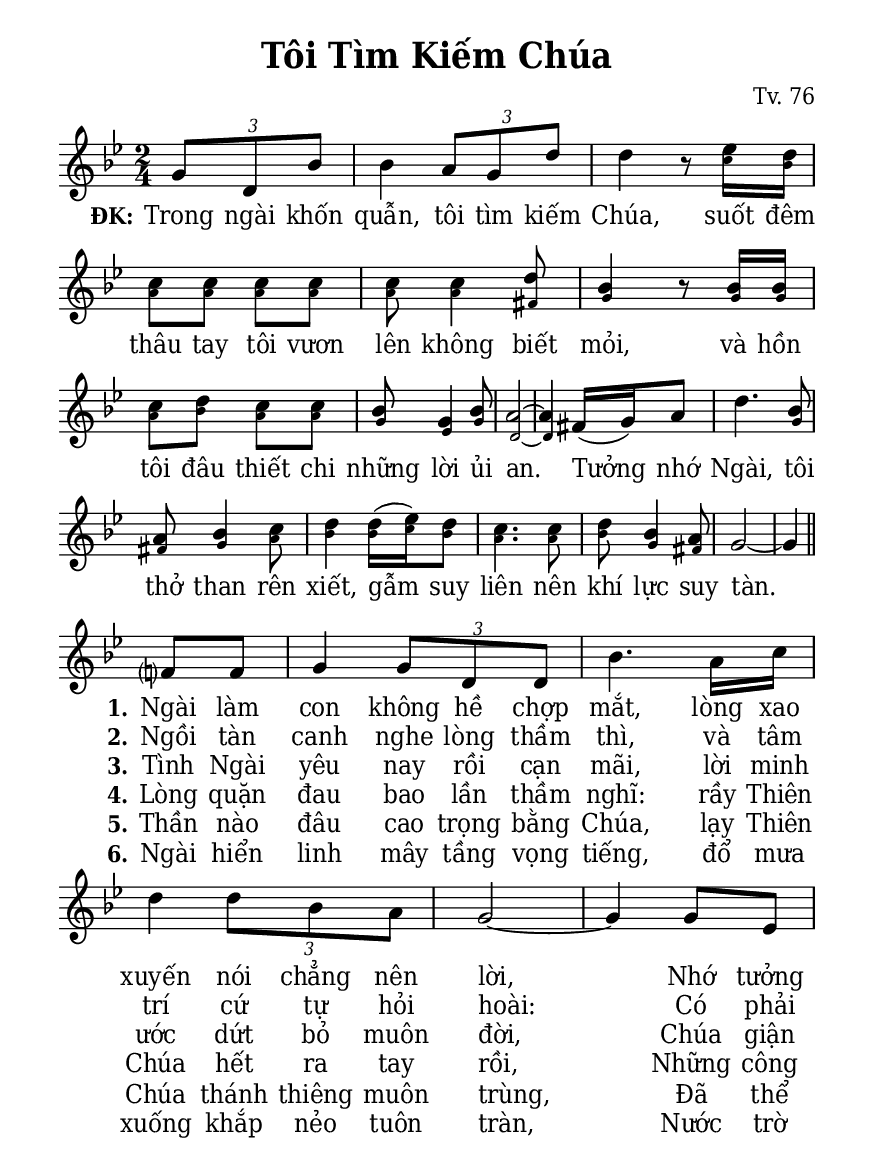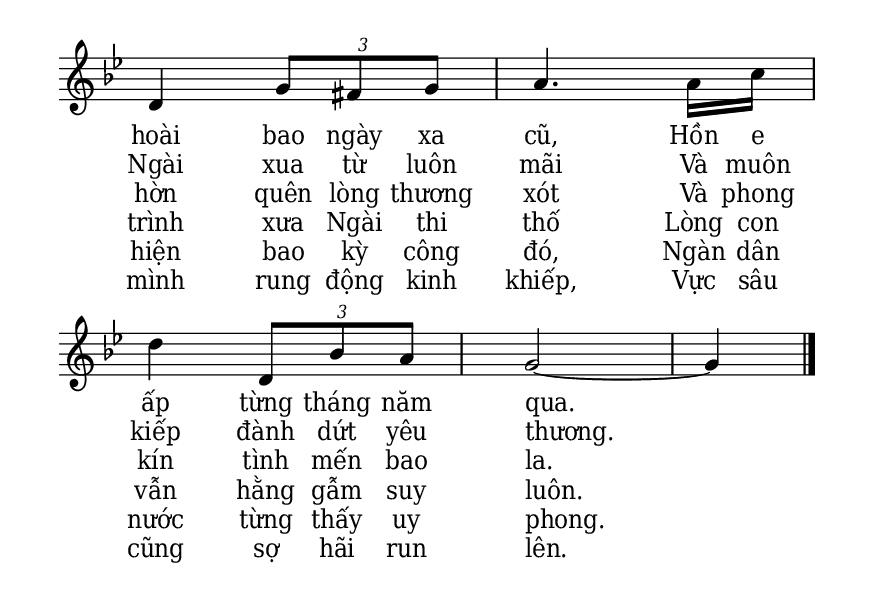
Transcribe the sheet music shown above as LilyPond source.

% Cài đặt chung\
\version "2.22.1"
\include "english.ly"

\header {
  title = "Tôi Tìm Kiếm Chúa"
  composer = "Tv. 76"
  %arranger = "Lm. Kim Long"
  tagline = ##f
}

% Nhạc phiên khúc
nhacPhienKhucSop = \relative c'' {
  \partial 4 \tuplet 3/2 { g8 d bf' } |
  bf4 \tuplet 3/2 { a8 g d' } |
  d4 r8 ef16 d |
  c8 c c c |
  c c4 d8 |
  bf4 r8 bf16 bf |
  c8 d c c |
  bf g4 bf8 |
  a2 ~ |
  a4 fs16 (g) a8 |
  d4. bf8 |
  a bf4 c8 |
  d4 d16 (ef) d8 |
  c4. c8 |
  d bf4 a8 |
  g2 ~ |
  g4 \bar "||" \break
  
  f!?8 f |
  g4 \tuplet 3/2 { g8 d d } |
  bf'4. a16 c |
  d4 \tuplet 3/2 { d8 bf a } |
  g2 ~ |
  g4 g8 ef |
  d4 \tuplet 3/2 { g8 fs g } |
  a4. a16 c |
  d4 \tuplet 3/2 { d,8 bf' a } |
  g2 ~ |
  g4 \bar "|."
}

nhacPhienKhucAlto = \relative c'' {
  \tuplet 3/2 { g8 d bf' } |
  bf4 \tuplet 3/2 { a8 g d' } |
  d4 r8 c16 bf |
  a8 a a a |
  a a4 fs8 |
  g4 r8 g16 g |
  a8 bf a a |
  g ef4 g8 |
  d2 ~ |
  d4 fs16 (g) a8 |
  d4. g,8 |
  fs g4 a8 |
  bf4 bf16 (c) bf8 |
  a4. a8 |
  bf g4 fs8 |
  g2 ~ |
  g4
}

% Lời phiên khúc
loiPhienKhucSop = \lyrics {
  \set stanza = "ĐK:"
  Trong ngài khốn quẫn, tôi tìm kiếm Chúa,
  suốt đêm thâu tay tôi vươn lên không biết mỏi,
  và hồn tôi đâu thiết chi những lời ủi an.
  Tưởng nhớ Ngài, tôi thở than rên xiết,
  gẫm suy liên nên khí lực suy tàn.
  <<
    {
      \set stanza = "1."
      Ngài làm con không hề chợp mắt,
      lòng xao xuyến nói chẳng nên lời,
      Nhớ tưởng hoài bao ngày xa cũ,
      Hồn e ấp từng tháng năm qua.
    }
    \new Lyrics {
	    \set associatedVoice = "beSop"
	    \set stanza = "2."
	    Ngồi tàn canh nghe lòng thầm thì,
	    và tâm trí cứ tự hỏi hoài:
	    Có phải Ngài xua từ luôn mãi
	    Và muôn kiếp đành dứt yêu thương.
    }
    \new Lyrics {
	    \set associatedVoice = "beSop"
	    \set stanza = "3."
	    Tình Ngài yêu nay rồi cạn mãi,
	    lời minh ước dứt bỏ muôn đời,
	    Chúa giận hờn quên lòng thương xót
	    Và phong kín tình mến bao la.
    }
    \new Lyrics {
	    \set associatedVoice = "beSop"
	    \set stanza = "4."
	    Lòng quặn đau bao lần thầm nghĩ:
	    rầy Thiên Chúa hết ra tay rồi,
	    Những công trình xưa Ngài thi thố
	    Lòng con vẫn hằng gẫm suy luôn.
    }
    \new Lyrics {
	    \set associatedVoice = "beSop"
	    \set stanza = "5."
	    Thần nào đâu cao trọng bằng Chúa,
	    lạy Thiên Chúa thánh thiêng muôn trùng,
	    Đã thể hiện bao kỳ công đó,
	    Ngàn dân nước từng thấy uy phong.
    }
    \new Lyrics {
	    \set associatedVoice = "beSop"
	    \set stanza = "6."
	    Ngài hiển linh mây tầng vọng tiếng,
	    đổ mưa xuống khắp nẻo tuôn tràn,
	    Nước trờ mình rung động kinh khiếp,
	    Vực sâu cũng sợ hãi run lên.
    }
  >>
}

% Dàn trang
\paper {
  #(set-paper-size "a5")
  top-margin = 10\mm
  bottom-margin = 10\mm
  left-margin = 10\mm
  right-margin = 10\mm
  indent = #0
  #(define fonts
	 (make-pango-font-tree "Deja Vu Serif Condensed"
	 		       "Deja Vu Serif Condensed"
			       "Deja Vu Serif Condensed"
			       (/ 20 20)))
  print-page-number = ##f
  %page-count = #1
}

TongNhip = {
  \key bf \major \time 2/4
  \set Timing.beamExceptions = #'()
  \set Timing.baseMoment = #(ly:make-moment 1/4)
}

% Đổi kích thước nốt cho bè phụ
notBePhu =
#(define-music-function (font-size music) (number? ly:music?)
   (for-some-music
     (lambda (m)
       (if (music-is-of-type? m 'rhythmic-event)
           (begin
             (set! (ly:music-property m 'tweaks)
                   (cons `(font-size . ,font-size)
                         (ly:music-property m 'tweaks)))
             #t)
           #f))
     music)
   music)

\score {
  \new ChoirStaff <<
    \new Staff \with {
        \consists "Merge_rests_engraver"
        printPartCombineTexts = ##f
      }
      <<
      \new Voice \TongNhip \partCombine 
        \nhacPhienKhucSop
        \notBePhu -3 { \nhacPhienKhucAlto }
      \new NullVoice = beSop \nhacPhienKhucSop
      \new Lyrics \lyricsto beSop \loiPhienKhucSop
      >>
  >>
  \layout {
    %\override Staff.TimeSignature.transparent = ##t
    \override Lyrics.LyricSpace.minimum-distance = #1
    \override Score.BarNumber.break-visibility = ##(#f #f #f)
    \override Score.SpacingSpanner.uniform-stretching = ##t
  } 
}
